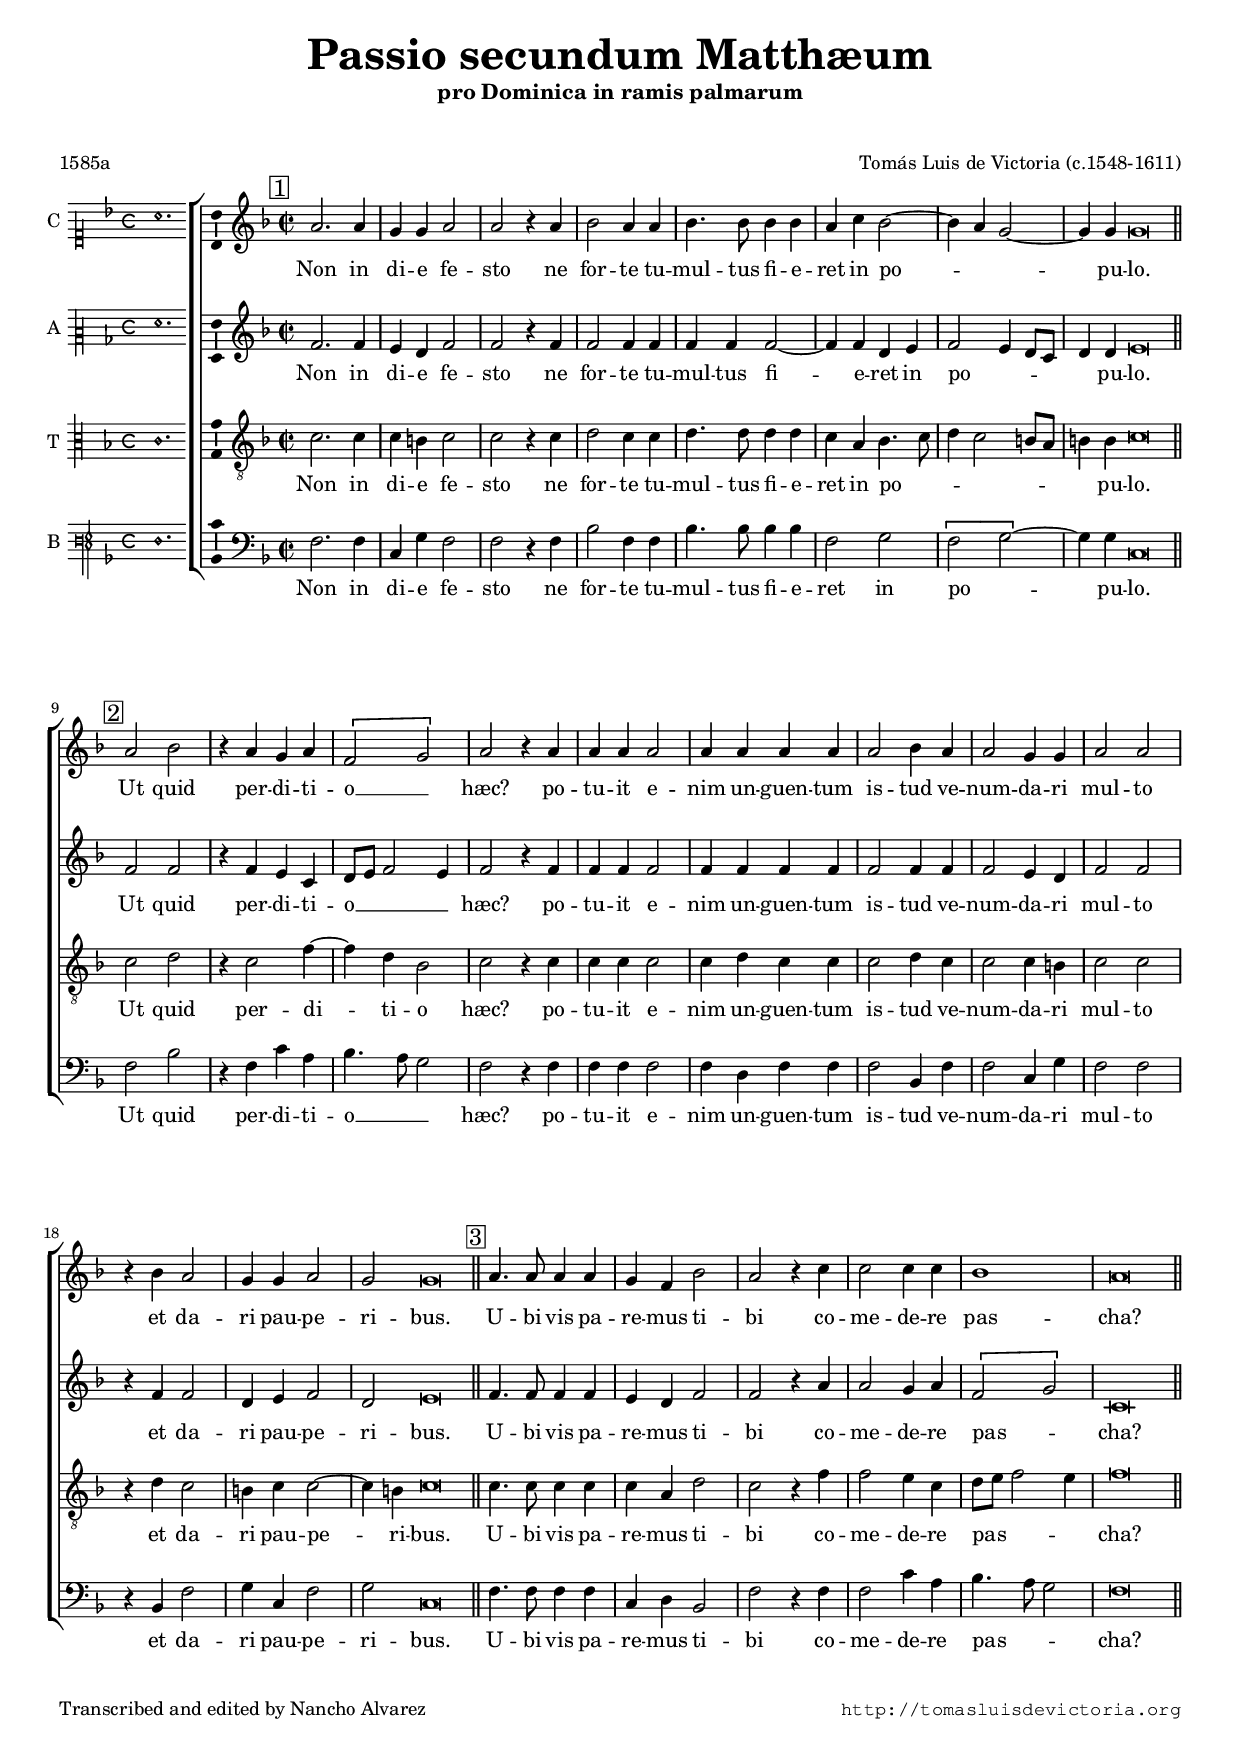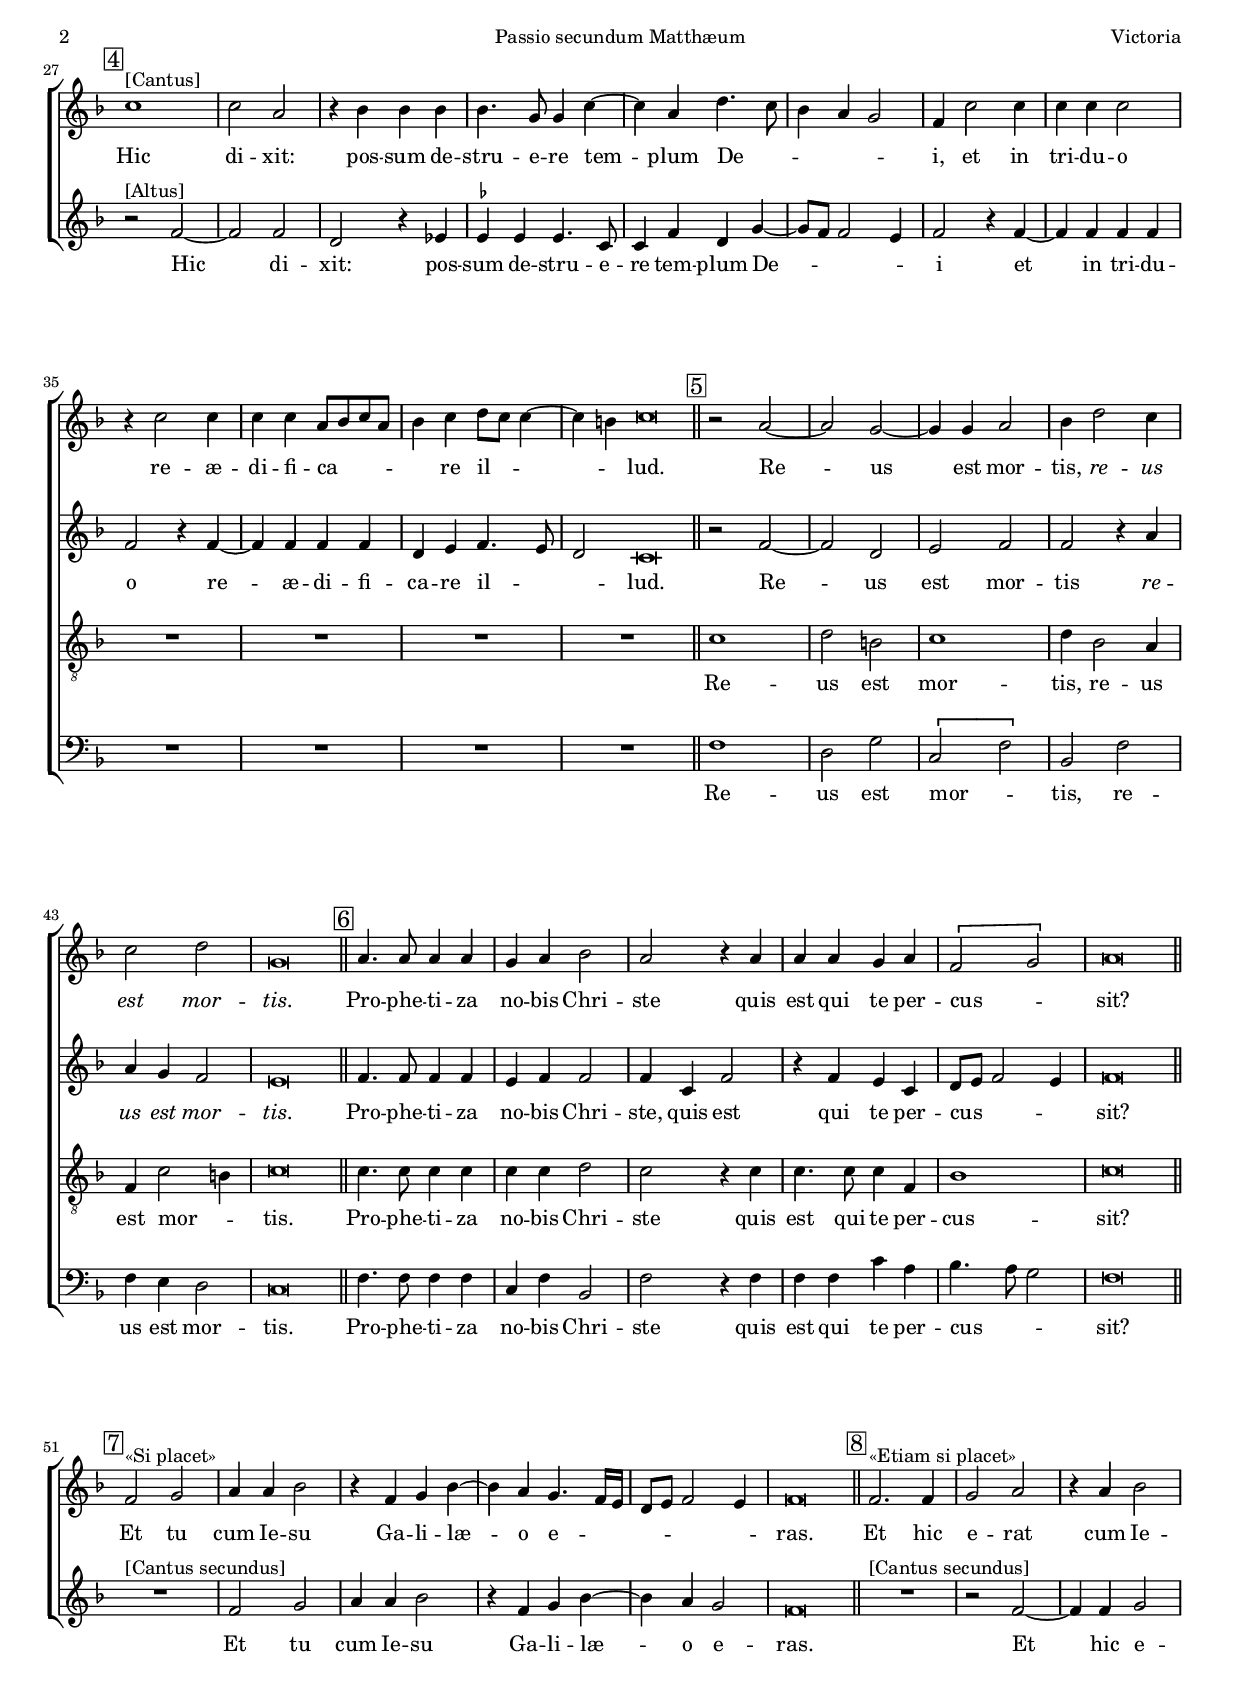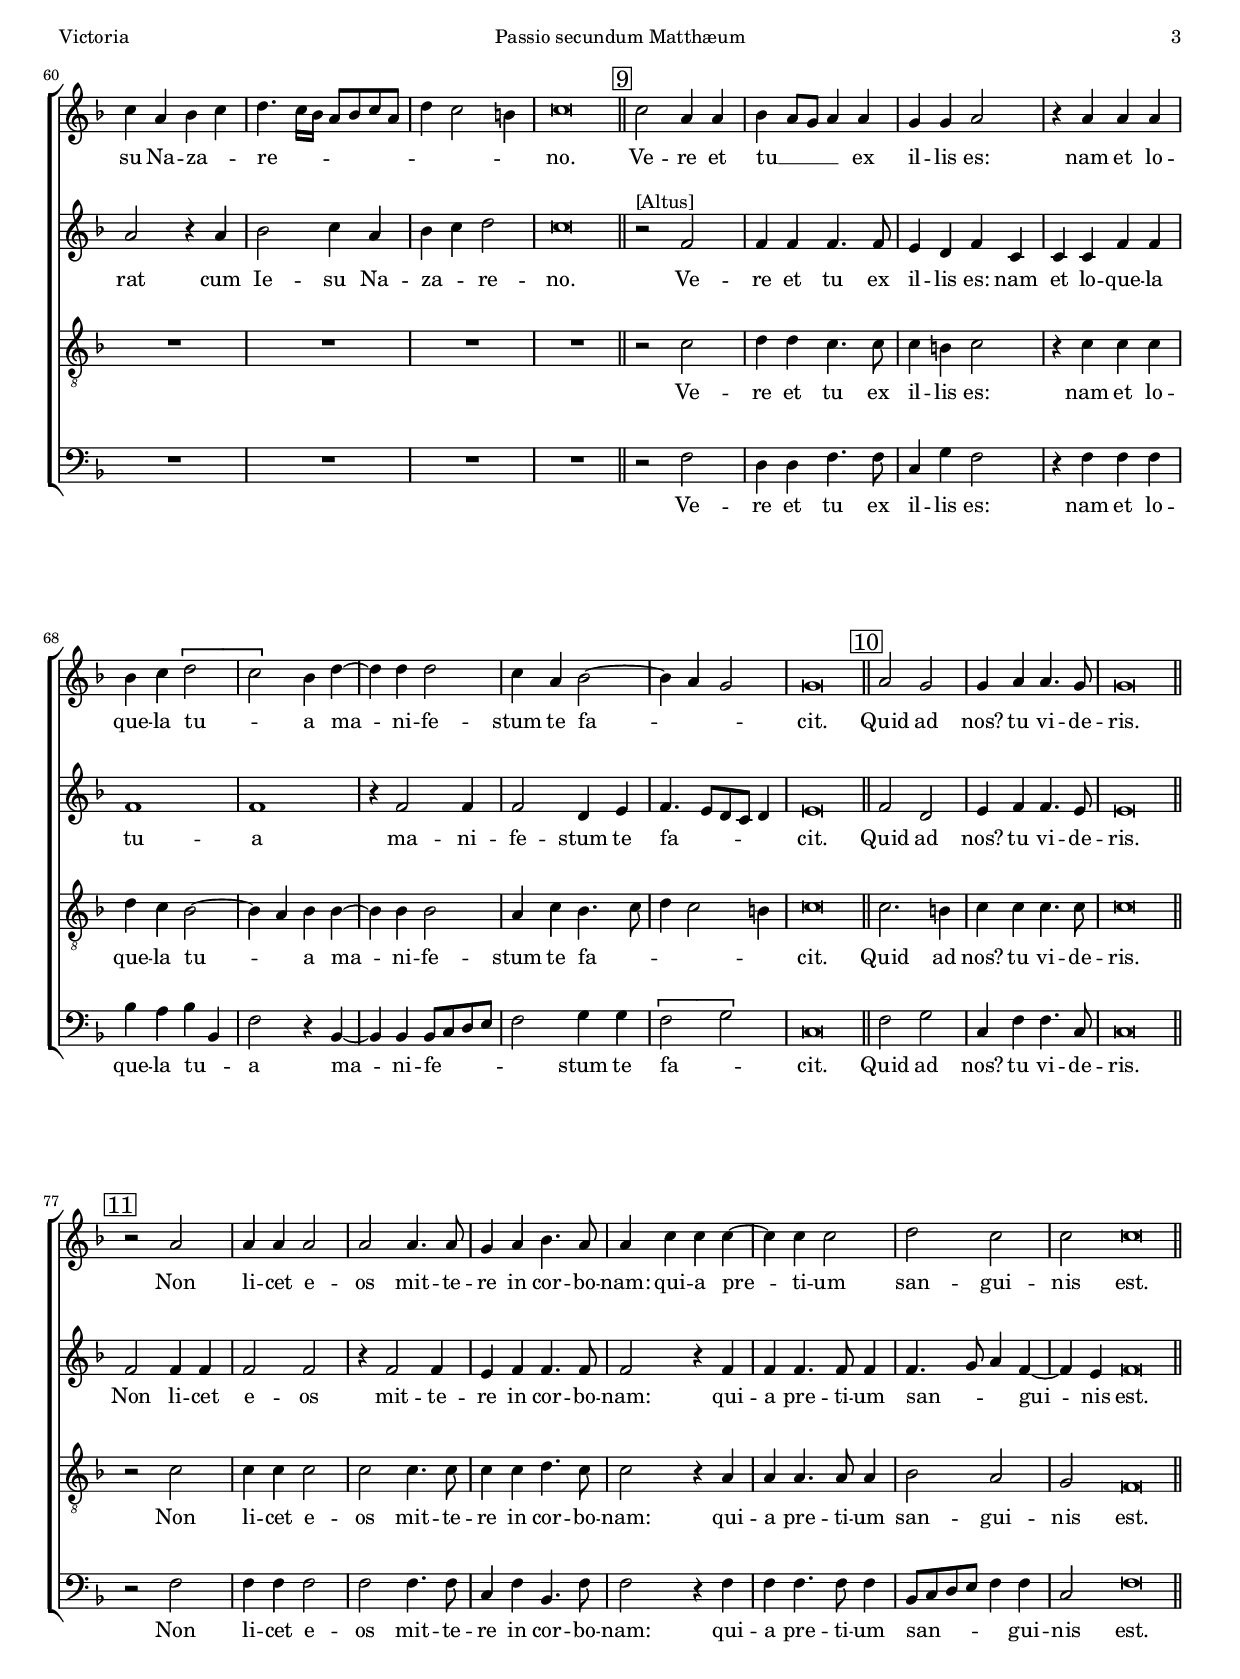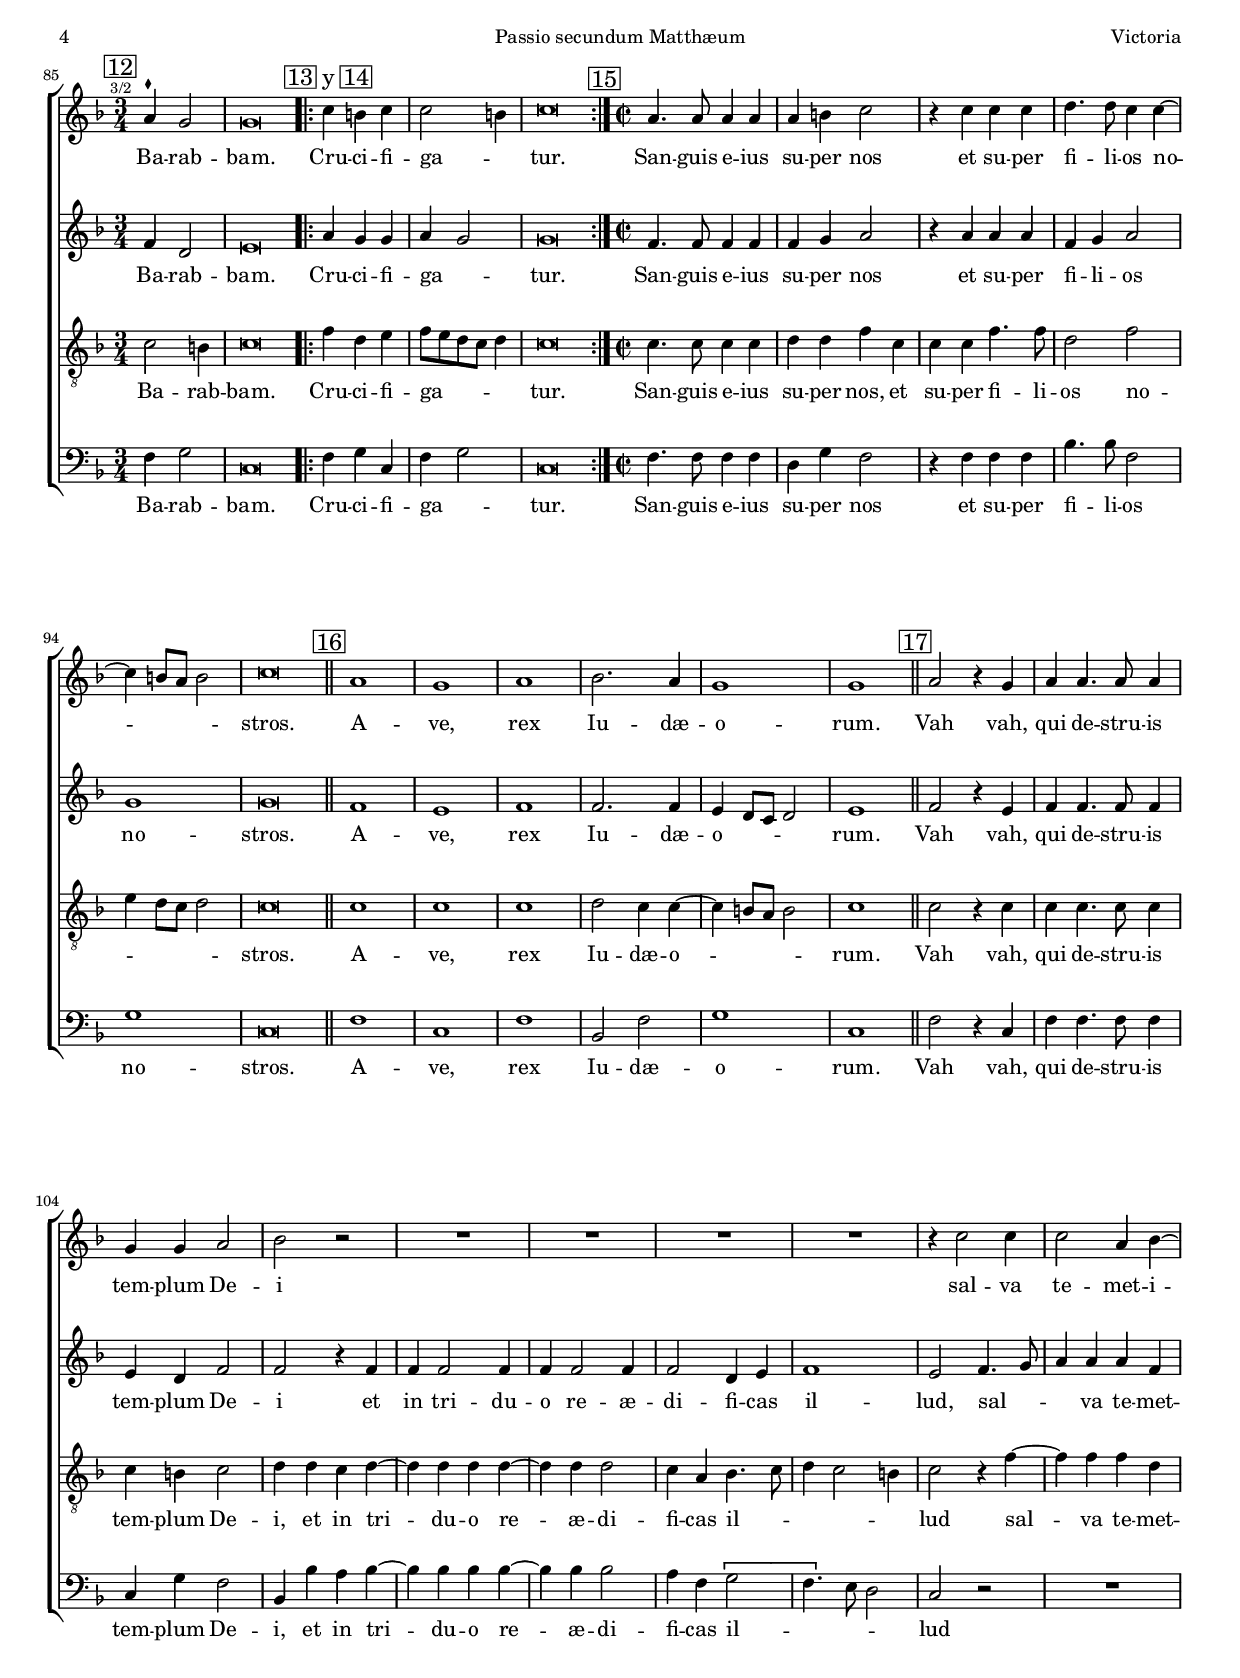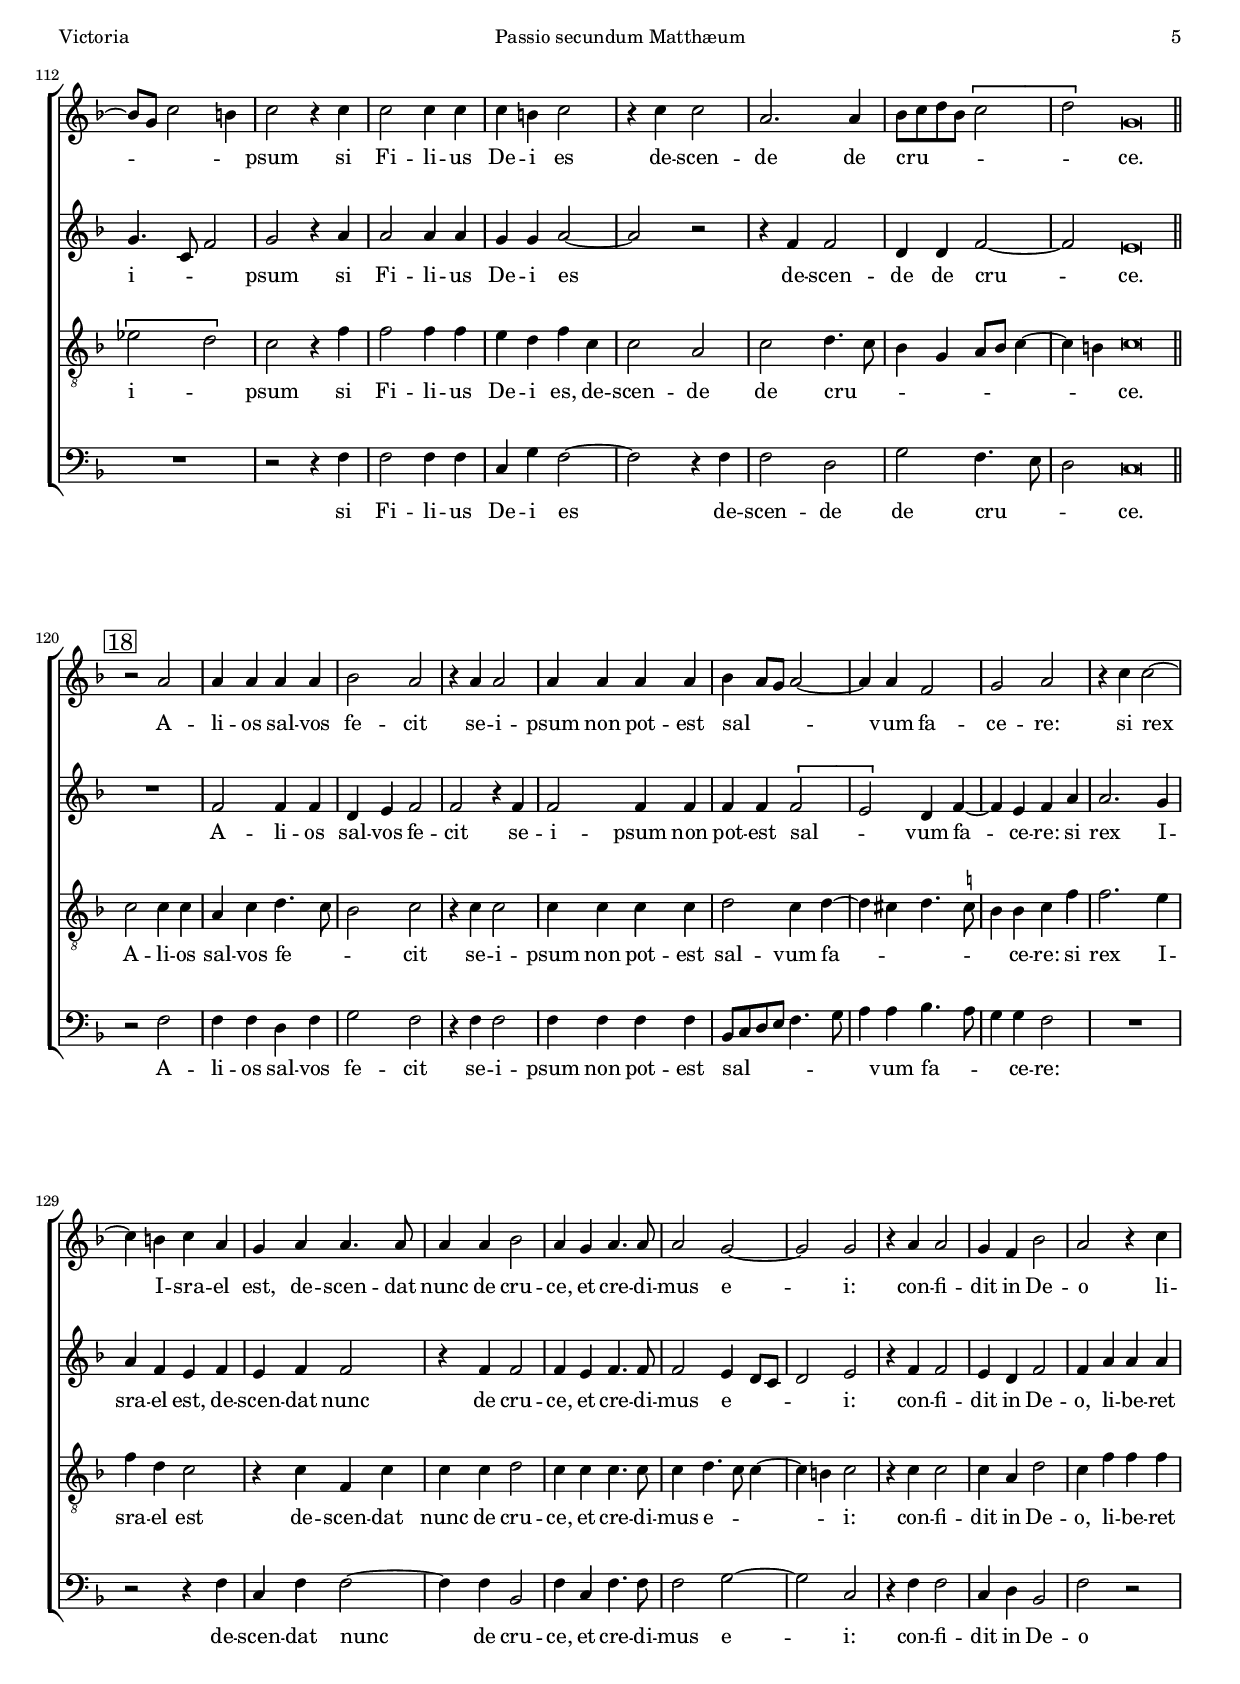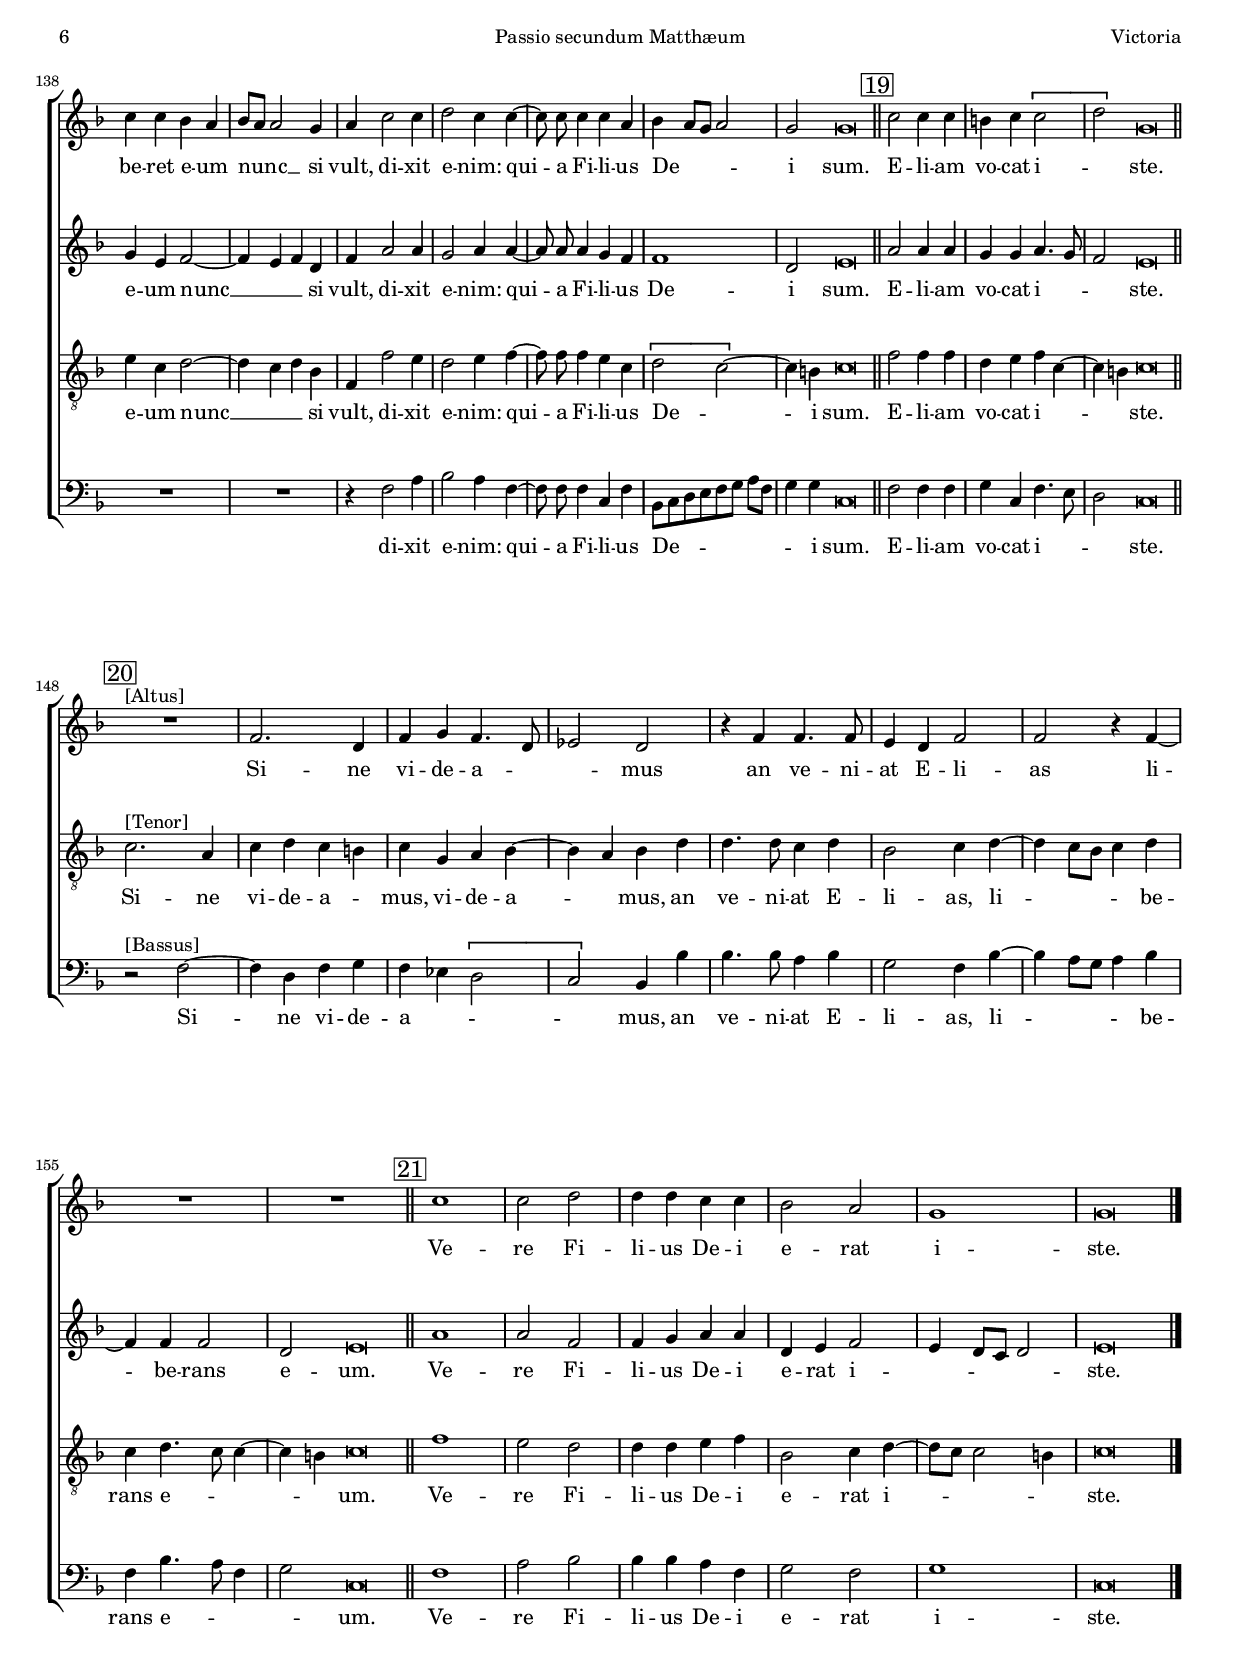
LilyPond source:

\version "2.18.0"

#(set-default-paper-size "a4")
#(set-global-staff-size 16.45)
#(ly:set-option 'point-and-click #f)
%mobile -s15.5 -i2.5 -ball

italicas=\override LyricText.font-shape = #'italic
rectas=\override LyricText.font-shape = #'upright
ss=\once \set suggestAccidentals = ##t
incipitwidth = 20
mtempo={\tempo 4 = 100}
mtempob={\tempo 4 = 50}
mtempoc={\tempo 4 = 150}

htitle="Passio secundum Matthæum"
hcomposer="Victoria"

\header {
	title=\markup{\fontsize #3 "Passio secundum Matthæum"}
	subtitle="pro Dominica in ramis palmarum"
	subsubtitle=\markup{\column{" " " "}}
	composer="Tomás Luis de Victoria (c.1548-1611)"
        pdfauthor=\composer
	%opus="(-)"
	poet=\markup{"1585a"}
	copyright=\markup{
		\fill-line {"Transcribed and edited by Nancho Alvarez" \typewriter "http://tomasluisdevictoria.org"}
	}
%	tagline=""
}

global={\key f \major \time 2/2
\override Score.TimeSignature.break-visibility = #'#(#f #t #t)
\mark \markup{\box "1"} \skip 1*8 \bar "||" \break
\mark \markup{\box "2"} \skip 1*12 \bar "||"
\mark \markup{\box "3"} \skip 1*6 \bar "||" \break
\mark \markup{\box "4"} \skip 1*12 \bar "||"
\mark \markup{\box "5"} \skip 1*6 \bar "||"
\mark \markup{\box "6"} \skip 1*6 \bar "||" \break
\mark \markup{\box "7"} \skip 1*6 \bar "||"
\mark \markup{\box "8"} \skip 1*7 \bar "||"
\mark \markup{\box "9"} \skip 1*10 \bar "||"
\mark \markup{\box "10"}	\skip 1*3 \bar "||" \break
\mark \markup{\box "11"}	\skip 1*8 \bar "||" \time 3/4
\mark \markup{\box "12"}	\skip 4*3*2
\once \override Score.RehearsalMark.X-offset = #-1
\repeat volta 2 {
  \mark \markup{\box "13" y \box "14"} \skip 4*3*3 \time 2/2
}
\mark \markup{\box "15"}	\skip 1*6 \bar "||"
\mark \markup{\box "16"}	\skip 1*6 \bar "||"
\mark \markup{\box "17"}	\skip 1*18 \bar "||" \break
\mark \markup{\box "18"}	\skip 1*25 \bar "||" 
\mark \markup{\box "19"}	\skip 1*3 \bar "||" \break
\mark \markup{\box "20"}	\skip 1*9 \bar "||"
\mark \markup{\box "21"}	\skip 1*6 \bar "|."
}
	
cantus={
	a'2. a'4 |
	g' g' a'2 |
	a' r4 a' |
	bes'2 a'4 a' |
%5
	bes'4. bes'8 bes'4 bes' |
	a' c'' bes'2 ~ |
	bes'4 a' g'2 ~ |
	g'4 g' \mtempob g'\breve*1/4
	\mtempo
%10
	a'2 bes' |
	r4 a' g' a' |
	\[f'2 g'\]
	a' r4 a' |
	a' a' a'2 |
%15
	a'4 a' a' a' |
	a'2 bes'4 a' |
	a'2 g'4 g' |
	a'2 a' |
	r4 bes' a'2 |
%20
	g'4 g' a'2 |
	g' \mtempob g'\breve*1/4
	\mtempo
	a'4. a'8 a'4 a' |
	g' f' bes'2 |
%25
	a' r4 c'' |
	c''2 c''4 c'' |
	bes'1 |
	a'\breve*1/2
	c''1^\markup{"[Cantus]" }
%30
	c''2 a' |
	r4 bes' bes' bes' |
	bes'4. g'8 g'4 c'' ~ |
	c'' a' d''4. c''8 |
	bes'4 a' g'2 |
%35
	f'4 c''2 c''4 |
	c'' c'' c''2 |
	r4 c''2 c''4 |
	c'' c'' a'8 bes' c'' a' |
	bes'4 c'' d''8 c'' c''4 ~ |
%40
	c'' b' \mtempob c''\breve*1/4
	\mtempo
	r2 a' ~ |
	a' g' ~ |
	g'4 g' a'2 |
%45
	bes'4 d''2 c''4 |
	c''2 d'' |
	g'\breve*1/2
	a'4. a'8 a'4 a' |
	g' a' bes'2 |
%50
	a' r4 a' |
	a' a' g' a' |
	\[f'2 g'\]
	a'\breve*1/2
	f'2^"«Si placet»" g' |
%55
	a'4 a' bes'2 |
	r4 f' g' bes' ~ |
	bes' a' g'4. f'16 e' |
	d'8 e' f'2 e'4 |
	f'\breve*1/2
%60
	f'2.^"«Etiam si placet»" f'4 |
	g'2 a' |
	r4 a' bes'2 |
	c''4 a' bes' c'' |
	d''4. c''16 bes' a'8 bes' c'' a' |
%65
	d''4 c''2 b'4 |
	c''\breve*1/2
	c''2 a'4 a' |
	bes' a'8 g' a'4 a' |
	g' g' a'2 |
%70
	r4 a' a' a' |
	bes' c'' \[d''2 |
	c''\] bes'4 d'' ~ |
	d'' d'' d''2 |
	c''4 a' bes'2 ~ |
%75
	bes'4 a' g'2 |
	g'\breve*1/2
	a'2 g' |
	g'4 a' a'4. g'8 |
	g'\breve*1/2
%80
	r2 a' |
	a'4 a' a'2 |
	a' a'4. a'8 |
	g'4 a' bes'4. a'8 |
	a'4 c'' c'' c'' ~ |
%85
	c'' c'' c''2 |
	d'' c'' |
	c'' \mtempob c''\breve*1/4
	\mtempoc 
        \once \override TextScript.X-offset = #-4
        s4*0^\markup{\raise #-1 \fontsize #-2 "3/2" \hspace #1 \fontsize #2 \musicglyph #"noteheads.s0blackmensural"}
        % el 3/2 es un signo que parece un silencio de negra
        % no hay otro signo de compas
        a'4 g'2 |
%90
	g'\breve*3/8
	c''4 b' c'' |
	c''2 b'4 |
	c''\breve*3/8
	% no hay señal de volver al 4/4
        \mtempo
        a'4. a'8 a'4 a' |
%95
	a' b' c''2 |
	r4 c'' c'' c'' |
	d''4. d''8 c''4 c'' ~ |
	c'' b'8 a' b'2 |
	c''\breve*1/2
%100
	a'1 |
	g' |
	a' |
	bes'2. a'4 |
	g'1 |
%105
	g' |
	a'2 r4 g' |
	a' a'4. a'8 a'4 |
	g' g' a'2 |
	bes' r |
%110
	R1*4/4 |
	R1*4/4 |
	R1*4/4 |
	R1*4/4 |
	r4 c''2 c''4 |
%115
	c''2 a'4 bes' ~ |
	bes'8 g' c''2 b'4 |
	c''2 r4 c'' |
	c''2 c''4 c'' |
	c'' b' c''2 |
%120
	r4 c'' c''2 |
	a'2. a'4 |
	bes'8 c'' d'' bes' \[c''2 |
	d''\] \mtempob g'\breve*1/4
	\mtempo
%125
	r2 a' |
	a'4 a' a' a' |
	bes'2 a' |
	r4 a' a'2 |
	a'4 a' a' a' |
%130
	bes' a'8 g' a'2 ~ |
	a'4 a' f'2 |
	g' a' |
	r4 c'' c''2 ~ |
	c''4 b' c'' a' |
%135
	g' a' a'4. a'8 |
	a'4 a' bes'2 |
	a'4 g' a'4. a'8 |
	a'2 g' ~ |
	g' g' |
%140
	r4 a' a'2 |
	g'4 f' bes'2 |
	a' r4 c'' |
	c'' c'' bes' a' |
	bes'8 a' a'2 g'4 |
%145
	a' c''2 c''4 |
	d''2 c''4 c'' ~ |
	\set Staff.autoBeaming = ##f
	c''8 c'' c''4 c'' a' |
	\set Staff.autoBeaming = ##t
	bes' a'8 g' a'2 |
	g' \mtempob g'\breve*1/4
%150
	\mtempo
	c''2 c''4 c'' |
	b' c'' \[c''2 |
	d''\] \mtempob g'\breve*1/4
	\mtempo
%155
	R1*4/4 |
	R1*4/4 |
	R1*4/4 |
	R1*4/4 |
	R1*4/4 |
%160
	R1*4/4 |
	R1*4/4 |
	R1*4/4 |
	R1*4/4 |
%165
	c''1 |
	c''2 d'' |
	d''4 d'' c'' c'' |
	bes'2 a' |
	g'1 |
%170
	g'\breve*1/2
}

altus={
	f'2. f'4 |
	e' d' f'2 |
	f' r4 f' |
	f'2 f'4 f' |
%5
	f' f' f'2 ~ |
	f'4 f' d' e' |
	f'2 e'4 d'8 c' |
	d'4 d' e'\breve*1/4
%10
	f'2 f' |
	r4 f' e' c' |
	d'8 e' f'2 e'4 |
	f'2 r4 f' |
	f' f' f'2 |
%15
	f'4 f' f' f' |
	f'2 f'4 f' |
	f'2 e'4 d' |
	f'2 f' |
	r4 f' f'2 |
%20
	d'4 e' f'2 |
	d' e'\breve*1/4
	f'4. f'8 f'4 f' |
	e' d' f'2 |
%25
	f' r4 a' |
	a'2 g'4 a' |
	\[f'2 g'\]
	c'\breve*1/2
	r2^\markup{"[Altus]"} f' ~ |
%30
	f' f' |
	d' r4 ees' |
	\ss ees' ees' ees'4. c'8 |
	c'4 f' d' g' ~ |
	g'8 f' f'2 e'4 |
%35
	f'2 r4 f' ~ |
	f' f' f' f' |
	f'2 r4 f' ~ |
	f' f' f' f' |
	d' e' f'4. e'8 |
%40
	d'2 c'\breve*1/4
	r2 f' ~ |
	f' d' |
	e' f' |
%45
	f' r4 a' |
	a' g' f'2 |
	e'\breve*1/2
	f'4. f'8 f'4 f' |
	e' f' f'2 |
%50
	f'4 c' f'2 |
	r4 f' e' c' |
	d'8 e' f'2 e'4 |
	f'\breve*1/2
	s4*0^\markup{"[Cantus secundus]"}
        R1*4/4 |
%55
	f'2 g' |
	a'4 a' bes'2 |
	r4 f' g' bes' ~ |
	bes' a' g'2 |
	f'\breve*1/2
%60
	s4*0^\markup{"[Cantus secundus]"}
        R1*4/4 |
	r2 f' ~ |
	f'4 f' g'2 |
	a' r4 a' |
	bes'2 c''4 a' |
%65
	bes' c'' d''2 |
	c''\breve*1/2
	s4*0^\markup{"[Altus]"}        
        r2 f' |
	f'4 f' f'4. f'8 |
	e'4 d' f' c' |
%70
	c' c' f' f' |
	f'1 |
	f' |
	r4 f'2 f'4 |
	f'2 d'4 e' |
%75
	f'4.  e'8[ d' c'] d'4 |
	e'\breve*1/2
	f'2 d' |
	e'4 f' f'4. e'8 |
	e'\breve*1/2
%80
	f'2 f'4 f' |
	f'2 f' |
	r4 f'2 f'4 |
	e' f' f'4. f'8 |
	f'2 r4 f' |
%85
	f' f'4. f'8 f'4 |
	f'4. g'8 a'4 f' ~ |
	f' e' f'\breve*1/4
	f'4 d'2 |
%90
	e'\breve*3/8
	a'4 g' g' |
	a' g'2 |
	g'\breve*3/8
	f'4. f'8 f'4 f' |
%95
	f' g' a'2 |
	r4 a' a' a' |
	f' g' a'2 |
	g'1 |
	g'\breve*1/2
%100
	f'1 |
	e' |
	f' |
	f'2. f'4 |
	e' d'8 c' d'2 |
%105
	e'1 |
	f'2 r4 e' |
	f' f'4. f'8 f'4 |
	e' d' f'2 |
	f' r4 f' |
%110
	f' f'2 f'4 |
	f' f'2 f'4 |
	f'2 d'4 e' |
	f'1 |
	e'2 f'4. g'8 |
%115
	a'4 a' a' f' |
	g'4. c'8 f'2 |
	g' r4 a' |
	a'2 a'4 a' |
	g' g' a'2 ~ |
%120
	a' r |
	r4 f' f'2 |
	d'4 d' f'2 ~ |
	f' e'\breve*1/4
%125
	R1*4/4 |
	f'2 f'4 f' |
	d' e' f'2 |
	f' r4 f' |
	f'2 f'4 f' |
%130
	f' f' \[f'2 |
	e'\] d'4 f' ~ |
	f' e' f' a' |
	a'2. g'4 |
	a' f' e' f' |
%135
	e' f' f'2 |
	r4 f' f'2 |
	f'4 e' f'4. f'8 |
	f'2 e'4 d'8 c' |
	d'2 e' |
%140
	r4 f' f'2 |
	e'4 d' f'2 |
	f'4 a' a' a' |
	g' e' f'2 ~ |
	f'4 e' f' d' |
%145
	f' a'2 a'4 |
	g'2 a'4 a' ~ |
	\set Staff.autoBeaming = ##f
	a'8 a' a'4 g' f' |
	\set Staff.autoBeaming = ##t
	f'1 |
	d'2 e'\breve*1/4
%150
	a'2 a'4 a' |
	g' g' a'4. g'8 |
	f'2 e'\breve*1/4
%155
	s4*0^\markup{"[Altus]"}
        R1
	f'2. d'4 |
	f' g' f'4. d'8 |
	ees'2 d' |
	r4 f' f'4. f'8 |
%160
	e'4 d' f'2 |
	f' r4 f' ~ |
	f' f' f'2 |
	d' \mtempob e'\breve*1/4
	\mtempo
%165
	a'1 |
	a'2 f' |
	f'4 g' a' a' |
	d' e' f'2 |
	e'4 d'8 c' d'2 |
%170
	e'\breve*1/2
}

tenor={
	c'2. c'4 |
	c' b c'2 |
	c' r4 c' |
	d'2 c'4 c' |
%5
	d'4. d'8 d'4 d' |
	c' a bes4. c'8 |
	d'4 c'2 b8 a |
	b4 b c'\breve*1/4
%10
	c'2 d' |
	r4 c'2 f'4 ~ |
	f' d' bes2 |
	c' r4 c' |
	c' c' c'2 |
%15
	c'4 d' c' c' |
	c'2 d'4 c' |
	c'2 c'4 b |
	c'2 c' |
	r4 d' c'2 |
%20
	b4 c' c'2 ~ |
	c'4 b c'\breve*1/4
	c'4. c'8 c'4 c' |
	c' a d'2 |
%25
	c' r4 f' |
	f'2 e'4 c' |
	d'8 e' f'2 e'4 |
	f'\breve*1/2
	R1*4/4 |
%30
	R1*4/4 |
	R1*4/4 |
	R1*4/4 |
	R1*4/4 |
	R1*4/4 |
%35
	R1*4/4 |
	R1*4/4 |
	R1*4/4 |
	R1*4/4 |
	R1*4/4 |
%40
	R1*4/4 |
	c'1 |
	d'2 b |
	c'1 |
%45
	d'4 bes2 a4 |
	f c'2 b4 |
	c'\breve*1/2
	c'4. c'8 c'4 c' |
	c' c' d'2 |
%50
	c' r4 c' |
	c'4. c'8 c'4 f |
	bes1 |
	c'\breve*1/2
	R1*4/4 |
%55
	R1*4/4 |
	R1*4/4 |
	R1*4/4 |
	R1*4/4 |
	R1*4/4 |
%60
	R1*4/4 |
	R1*4/4 |
	R1*4/4 |
	R1*4/4 |
	R1*4/4 |
%65
	R1*4/4 |
	R1*4/4 |
	r2 c' |
	d'4 d' c'4. c'8 |
	c'4 b c'2 |
%70
	r4 c' c' c' |
	d' c' bes2 ~ |
	bes4 a bes bes ~ |
	bes bes bes2 |
	a4 c' bes4. c'8 |
%75
	d'4 c'2 b4 |
	c'\breve*1/2
	c'2. b4 |
	c' c' c'4. c'8 |
	c'\breve*1/2
%80
	r2 c' |
	c'4 c' c'2 |
	c' c'4. c'8 |
	c'4 c' d'4. c'8 |
	c'2 r4 a |
%85
	a a4. a8 a4 |
	bes2 a |
	g f\breve*1/4
	c'2 b4 |
%90
	c'\breve*3/8
	f'4 d' e' |
	f'8 e' d' c' d'4 |
	c'\breve*3/8
	c'4. c'8 c'4 c' |
%95
	d' d' f' c' |
	c' c' f'4. f'8 |
	d'2 f' |
	e'4 d'8 c' d'2 |
	c'\breve*1/2
%100
	c'1
	c' |
	c' |
	d'2 c'4 c' ~ |
	c' b8 a b2 |
%105
	c'1 |
	c'2 r4 c' |
	c' c'4. c'8 c'4 |
	c' b c'2 |
	d'4 d' c' d' ~ |
%110
	d' d' d' d' ~ |
	d' d' d'2 |
	c'4 a bes4. c'8 |
	d'4 c'2 b4 |
	c'2 r4 f' ~ |
%115
	f' f' f' d' |
	\[ees'2 d'\]
	c' r4 f' |
	f'2 f'4 f' |
	e' d' f' c' |
%120
	c'2 a |
	c' d'4. c'8 |
	bes4 g a8 bes c'4 ~ |
	c' b c'\breve*1/4
%125
	c'2 c'4 c' |
	a c' d'4. c'8 |
	bes2 c' |
	r4 c' c'2 |
	c'4 c' c' c' |
%130
	d'2 c'4 d' ~ |
	d' cis' d'4. \ss c'8 |
	bes4 bes c' f' |
	f'2. e'4 |
	f' d' c'2 |
%135
	r4 c' f c' |
	c' c' d'2 |
	c'4 c' c'4. c'8 |
	c'4 d'4. c'8 c'4 ~ |
	c' b c'2 |
%140
	r4 c' c'2 |
	c'4 a d'2 |
	c'4 f' f' f' |
	e' c' d'2 ~ |
	d'4 c' d' bes |
%145
	f f'2 e'4 |
	d'2 e'4 f' ~ |
	\set Staff.autoBeaming = ##f
	f'8 f' f'4 e' c' |
	\set Staff.autoBeaming = ##t
	\[d'2 c' ~ \]
	c'4 b c'\breve*1/4
%150
	f'2 f'4 f' |
	d' e' f' c' ~ |
	c' b c'\breve*1/4
%155
	s4*0^\markup{"[Tenor]"}
        c'2. a4 |
	c' d' c' b |
	c' g a bes ~ |
	bes a bes d' |
	d'4. d'8 c'4 d' |
%160
	bes2 c'4 d' ~ |
	d' c'8 bes c'4 d' |
	c' d'4. c'8 c'4 ~ |
	c' b c'\breve*1/4
%165
	f'1 |
	e'2 d' |
	d'4 d' e' f' |
	bes2 c'4 d' ~ |
	d'8 c' c'2 b4 |
%170
	c'\breve*1/2
}

bassus={
	f2. f4 |
	c g f2 |
	f r4 f |
	bes2 f4 f |
%5
	bes4. bes8 bes4 bes |
	f2 g |
	\[f g ~ \]
	g4 g c\breve*1/4
%10
	f2 bes |
	r4 f c' a |
	bes4. a8 g2 |
	f r4 f |
	f f f2 |
%15
	f4 d f f |
	f2 bes,4 f |
	f2 c4 g |
	f2 f |
	r4 bes, f2 |
%20
	g4 c f2 |
	g c\breve*1/4
	f4. f8 f4 f |
	c d bes,2 |
%25
	f r4 f |
	f2 c'4 a |
	bes4. a8 g2 |
	f\breve*1/2
	R1*4/4 |
%30
	R1*4/4 |
	R1*4/4 |
	R1*4/4 |
	R1*4/4 |
	R1*4/4 |
%35
	R1*4/4 |
	R1*4/4 |
	R1*4/4 |
	R1*4/4 |
	R1*4/4 |
%40
	R1*4/4 |
	f1 |
	d2 g |
	\[c f\]
%45
	bes, f |
	f4 e d2 |
	c\breve*1/2
	f4. f8 f4 f |
	c f bes,2 |
%50
	f r4 f |
	f f c' a |
	bes4. a8 g2 |
	f\breve*1/2
	R1*4/4 |
%55
	R1*4/4 |
	R1*4/4 |
	R1*4/4 |
	R1*4/4 |
	R1*4/4 |
%60
	R1*4/4 |
	R1*4/4 |
	R1*4/4 |
	R1*4/4 |
	R1*4/4 |
%65
	R1*4/4 |
	R1*4/4 |
	r2 f |
	d4 d f4. f8 |
	c4 g f2 |
%70
	r4 f f f |
	bes a bes bes, |
	f2 r4 bes, ~ |
	bes, bes, bes,8 c d e |
	f2 g4 g |
%75
	\[f2 g\]
	c\breve*1/2
	f2 g |
	c4 f f4. c8 |
	c\breve*1/2
%80
	r2 f |
	f4 f f2 |
	f f4. f8 |
	c4 f bes,4. f8 |
	f2 r4 f |
%85
	f f4. f8 f4 |
	bes,8 c d e f4 f |
	c2 f\breve*1/4
	f4 g2 |
%90
	c\breve*3/8
	f4 g c |
	f g2 |
	c\breve*3/8
	f4. f8 f4 f |
%95
	d g f2 |
	r4 f f f |
	bes4. bes8 f2 |
	g1 |
	c\breve*1/2
%100
	f1
	c |
	f |
	bes,2 f |
	g1 |
%105
	c |
	f2 r4 c |
	f f4. f8 f4 |
	c g f2 |
	bes,4 bes a bes ~ |
%110
	bes bes bes bes ~ |
	bes bes bes2 |
	a4 f \[g2 |
	f4.\] e8 d2 |
	c r |
%115
	R1*4/4 |
	R1*4/4 |
	r2 r4 f |
	f2 f4 f |
	c g f2 ~ |
%120
	f r4 f |
	f2 d |
	g f4. e8 |
	d2 c\breve*1/4
%125
	r2 f | % el original pone "tenor"
	f4 f d f |
	g2 f |
	r4 f f2 |
	f4 f f f |
%130
	bes,8 c d e f4. g8 |
	a4 a bes4. a8 |
	g4 g f2 |
	R1*4/4 |
	r2 r4 f |
%135
	c f f2 ~ |
	f4 f bes,2 |
	f4 c f4. f8 |
	f2 g ~ |
	g c |
%140
	r4 f f2 |
	c4 d bes,2 |
	f r |
	R1*4/4 |
	R1*4/4 |
%145
	r4 f2 a4 |
	bes2 a4 f ~ |
	\set Staff.autoBeaming = ##f
	f8 f f4 c f |
	\set Staff.autoBeaming = ##t
	bes,8[ c d e f g] a[ f] |
	g4 g c\breve*1/4
%150
	f2 f4 f |
	g c f4. e8 |
	d2 c\breve*1/4
%155
	s4*0^\markup{"[Bassus]"}
        r2 f ~ |
	f4 d f g |
	f ees \[d2 |
	c\] bes,4 bes |
	bes4. bes8 a4 bes |
%160
	g2 f4 bes ~ |
	bes a8 g a4 bes |
	f bes4. a8 f4 |
	g2 c\breve*1/4
%165
	f1 |
	a2 bes |
	bes4 bes a f |
	g2 f |
	g1 |
%170
	c\breve*1/2
}

textocantus=\lyricmode{
Non in di -- e fe -- sto
ne for -- te tu -- mul -- tus fi -- e -- ret in po -- _ _ _ _ pu -- lo.
Ut quid per -- di -- ti -- o __ _ hæc? po -- tu -- it % perdictio
e -- nim un -- guen -- tum is -- tud ve -- num -- da -- ri mul -- to
et da -- ri pau -- pe -- ri -- bus.
U -- bi vis pa -- re -- mus ti -- bi co -- me -- de -- re pas -- cha?
Hic di -- xit:
pos -- sum de -- stru -- e -- re tem -- _ plum De -- _ _ _ _ i,
et in tri -- du -- o re -- æ -- di -- fi -- ca -- _ _ _ _ re il -- _ _ _ _ lud.
Re -- _ us _ est mor -- tis,
\italicas
re -- us est mor -- tis.
\rectas
Pro -- phe -- ti -- za no -- bis
Chri -- ste
quis est qui te per -- cus -- _ sit?
Et tu cum Ie -- su Ga -- li -- læ -- _ o e -- _ _ _ _ _ _ ras. % galileo
Et hic e -- rat cum Ie -- su Na -- za -- _ re -- _ _ _ _ _ _ _ _ _ no. % nazareno
Ve -- re et tu __ _ _ _ ex  il -- lis es:
nam et lo -- que -- la tu -- _ a ma -- _ ni -- fe -- stum te fa -- _ _ _ cit.
Quid ad nos?
tu vi -- de -- ris.
Non li -- cet e -- os mit -- te -- re in cor -- bo -- nam:
qui -- a pre -- _ ti -- um san -- gui -- nis est.
Ba -- rab -- bam. % Barabam
Cru -- ci -- fi -- ga -- _ tur.
San -- guis e -- ius su -- per nos
et su -- per fi -- li -- os no -- _ _ _ _ stros.
A -- ve,
rex Iu -- dæ -- o -- rum.
Vah vah, qui de -- stru -- is tem -- plum De -- i
sal -- va te -- met -- i -- _ _ _ _ psum
si Fi -- li -- us De -- i es
de -- scen -- de de cru -- _ _ _ _ _ ce.
A -- li -- os sal -- vos fe -- cit
se -- i -- psum non pot -- est sal -- _ _ _ _ vum fa -- ce -- re:
si rex _ I -- sra -- el est, % Rex
de -- scen -- dat nunc de cru -- ce,
et cre -- di -- mus e -- _ i:
con -- fi -- dit in De -- o
li -- be -- ret e -- um nunc __ _ _ si vult,
di -- xit e -- nim:
qui -- _ a Fi -- li -- us De -- _ _ _ i sum.
E -- li -- am vo -- cat i -- _ ste.
Ve -- re Fi -- li -- us De -- i e -- rat i -- ste.
}

textoaltus=\lyricmode{
Non in di -- e fe -- sto
ne for -- te tu -- mul -- tus fi -- _ e -- ret in po -- _ _ _ _ pu -- lo.
Ut quid per -- di -- ti -- o __ _ _ _ hæc? po -- tu -- it 
e -- nim un -- guen -- tum is -- tud ve -- num -- da -- ri mul -- to
et da -- ri pau -- pe -- ri -- bus.
U -- bi vis pa -- re -- mus ti -- bi co -- me -- de -- re pas -- _ cha?
Hic _ di -- xit:
pos -- sum de -- stru -- e -- re tem -- plum De -- _ _ _ _ i
et _ in tri -- du -- o re -- _ æ -- di -- fi -- ca -- re il -- _ _ lud.
Re -- _ us est mor -- tis
\italicas
re -- us est mor -- tis.
\rectas
Pro -- phe -- ti -- za no -- bis
Chri -- ste,
quis est qui te per -- cus -- _ _ _ sit?
Et tu cum Ie -- su Ga -- li -- læ -- _ o e -- ras.
Et _ hic e -- rat cum Ie -- su Na -- za -- _ re -- no.
Ve -- re et tu ex  il -- lis es:
nam et lo -- que -- la tu -- a ma -- ni -- fe -- stum te fa -- _ _ _ _ cit.
Quid ad nos?
tu vi -- de -- ris.
Non li -- cet e -- os mit -- te -- re in cor -- bo -- nam:
qui -- a pre -- ti -- um san -- _ _ gui -- _ nis est.
Ba -- rab -- bam.
Cru -- ci -- fi -- ga -- _ tur.
San -- guis e -- ius su -- per nos
et su -- per fi -- li -- os no -- stros.
A -- ve,
rex Iu -- dæ -- o -- _ _ _ rum.
Vah vah, qui de -- stru -- is tem -- plum De -- i
et in tri -- du -- o re -- æ -- di -- fi -- cas il -- lud,
sal -- _ _ va te -- met -- i -- _ _ psum
si Fi -- li -- us De -- i es _
de -- scen -- de de cru -- _ ce.
A -- li -- os sal -- vos fe -- cit
se -- i -- psum non pot -- est sal -- _ vum fa -- _ ce -- re:
si rex I -- sra -- el est,
de -- scen -- dat nunc de cru -- ce,
et cre -- di -- mus e -- _ _ _ i:
con -- fi -- dit in De -- o,
li -- be -- ret e -- um nunc __ _ _ _ si vult,
di -- xit e -- nim:
qui -- _ a Fi -- li -- us De -- i sum.
E -- li -- am vo -- cat i -- _ _ ste.
Si -- ne
vi -- de -- a -- _ _ mus 
an ve -- ni -- at E -- li -- as li -- _ be -- rans e -- um.
Ve -- re Fi -- li -- us De -- i e -- rat i -- _ _ _ _ ste.

}

textotenor=\lyricmode{
Non in di -- e fe -- sto
ne for -- te tu -- mul -- tus fi -- e -- ret in po -- _ _ _ _ _ _ pu -- lo.
Ut quid per -- di -- _ ti -- o  hæc? po -- tu -- it 
e -- nim un -- guen -- tum is -- tud ve -- num -- da -- ri mul -- to
et da -- ri pau -- pe -- _ ri -- bus.
U -- bi vis pa -- re -- mus ti -- bi co -- me -- de -- re pas -- _ _ _ cha?
Re -- us est mor -- tis,
re -- us est mor -- _ tis.
Pro -- phe -- ti -- za no -- bis
Chri -- ste
quis est qui te per -- cus -- sit?
Ve -- re et tu ex  il -- lis es:
nam et lo -- que -- la tu -- _ _ a ma -- _ ni -- fe -- stum te fa -- _ _ _ _ cit.
Quid ad nos?
tu vi -- de -- ris.
Non li -- cet e -- os mit -- te -- re in cor -- bo -- nam:
qui -- a pre -- ti -- um san -- gui -- nis est.
Ba -- rab -- bam.
Cru -- ci -- fi -- ga -- _ _ _ _ tur.
San -- guis e -- ius su -- per nos,
et su -- per fi -- li -- os no -- _ _ _ _ stros.
A -- ve,
rex Iu -- dæ -- o -- _ _ _ _ rum.
Vah vah, qui de -- stru -- is tem -- plum De -- i,
et in tri -- _ du -- o re -- _ æ -- di -- fi -- cas il -- _ _ _ _ lud
sal -- _ va te -- met -- i -- _ psum
si Fi -- li -- us De -- i es, 
de -- scen -- de de cru -- _ _ _ _ _ _ _ _ ce.
A -- li -- os sal -- vos fe -- _ _ cit
se -- i -- psum non pot -- est sal -- vum fa -- _ _ _ _ _ ce -- re:
si rex I -- sra -- el est
de -- scen -- dat nunc de cru -- ce,
et cre -- di -- mus e -- _ _ _ _ i:
con -- fi -- dit in De -- o,
li -- be -- ret e -- um nunc __ _ _ _ si vult,
di -- xit e -- nim:
qui -- _ a Fi -- li -- us De -- _ _ i sum.
E -- li -- am vo -- cat i -- _ _ _ ste.
Si -- ne
vi -- de -- a -- _ mus, vi -- de -- a -- _ _ mus, 
an ve -- ni -- at E -- li -- as, li -- _ _ _ _ be -- rans e -- _ _ _ _ um.
Ve -- re Fi -- li -- us De -- i e -- rat i -- _ _ _ _ ste.

}

textobassus=\lyricmode{
Non in di -- e fe -- sto
ne for -- te tu -- mul -- tus fi -- e -- ret in po -- _ _ pu -- lo.
Ut quid per -- di -- ti -- o __ _ _ hæc? po -- tu -- it 
e -- nim un -- guen -- tum is -- tud ve -- num -- da -- ri mul -- to
et da -- ri pau -- pe -- ri -- bus.
U -- bi vis pa -- re -- mus ti -- bi co -- me -- de -- re pas -- _ _ cha?
Re -- us est mor -- _ tis,
re -- us est mor -- tis.
Pro -- phe -- ti -- za no -- bis
Chri -- ste
quis est qui te per -- cus -- _ _ sit? % sit _
Ve -- re et tu ex  il -- lis es:
nam et lo -- que -- la tu -- _ a ma -- _ ni -- fe -- _ _ _ _ stum te fa -- _ cit.
Quid ad nos?
tu vi -- de -- ris.
Non li -- cet e -- os mit -- te -- re in cor -- bo -- nam:
qui -- a pre -- ti -- um san -- _ _ _ _ gui -- nis est.
Ba -- rab -- bam.
Cru -- ci -- fi -- ga -- _ tur.
San -- guis e -- ius su -- per nos
et su -- per fi -- li -- os no -- stros.
A -- ve,
rex Iu -- dæ -- o -- rum.
Vah vah, qui de -- stru -- is tem -- plum De -- i,
et in tri -- _ du -- o re -- _ æ -- di -- fi -- cas il -- _ _ _ lud
si Fi -- li -- us De -- i es _ 
de -- scen -- de de cru -- _ _ ce.
A -- li -- os sal -- vos fe -- cit
se -- i -- psum non pot -- est sal -- _ _ _ _ _ _ vum fa -- _ _ ce -- re:
de -- scen -- dat nunc _ de cru -- ce,
et cre -- di -- mus e -- _ i:
con -- fi -- dit in De -- o
di -- xit e -- nim:
qui -- _ a Fi -- li -- us De -- _ _ _ _ _ _ _ _ i sum.
E -- li -- am vo -- cat i -- _ _ ste.
Si -- _ ne
vi -- de -- a -- _ _ _ mus, 
an ve -- ni -- at E -- li -- as, li -- _ _ _ _ be -- rans e -- _ _ _ um.
Ve -- re Fi -- li -- us De -- i e -- rat i -- ste.

}



incipitcantus=\markup{
	\score{
		{ 
		\set Staff.instrumentName="C "
		\override NoteHead.style = #'neomensural
		\override Staff.TimeSignature.style = #'neomensural
		\cadenzaOn 
		\clef "petrucci-c1"
		\key f \major
		\time 4/4
                a'1.
		} 

	\layout { line-width=\incipitwidth indent = 0 }
	}
}

incipitaltus=\markup{
	\score{
		{ 
		\set Staff.instrumentName="A "
		\override NoteHead.style = #'neomensural 
		\override Staff.TimeSignature.style = #'neomensural
		\cadenzaOn 
		\clef "petrucci-c2"
		\key f \major
		\time 4/4
                f'1.
		} 
	\layout { line-width=\incipitwidth indent = 0 }
	}
}


incipittenor=\markup{
	\score{
		{ 
		\set Staff.instrumentName="T "
		\override NoteHead.style = #'neomensural 
		\override Staff.TimeSignature.style = #'neomensural
		\cadenzaOn 
		\clef "petrucci-c3"
		\key f \major
		\time 4/4
                c'1.
		} 
	\layout { line-width=\incipitwidth indent=0 }
	}
}

incipitbassus=\markup{
	\score{
		{ 
		\set Staff.instrumentName="B "
		\override NoteHead.style = #'neomensural
		\override Staff.TimeSignature.style = #'neomensural
		\cadenzaOn 
		\clef "petrucci-f3"
		\key f \major
		\time 4/4
                f1.
		} 
	\layout { line-width=\incipitwidth indent = 0 }
	}
}

%\layout {
%       \context {\Voice
%               \remove Ligature_bracket_engraver
%               \consists Mensural_ligature_engraver
%       }
%       line-width=\incipitwidth
%       indent = 0
%}

\score {\transpose c' c'{
\new ChoirStaff<<

	\new Staff <<\global
	\new Voice="v1" {
		\set Staff.instrumentName=\incipitcantus
		\clef "treble"
		\cantus }
	\new Lyrics \lyricsto "v1" {\textocantus }
	>>

	\new Staff <<\global
	\new Voice="v2" {
		\set Staff.instrumentName=\incipitaltus
		\clef "treble"
		\altus }
	\new Lyrics \lyricsto "v2" {\textoaltus }
	>>
	
	\new Staff <<\global
	\new Voice="v3" {
		\set Staff.instrumentName=\incipittenor
		\clef "G_8"
		\tenor }
	\new Lyrics \lyricsto "v3" {\textotenor }
	>>

	\new Staff <<\global
	\new Voice="v4" {
		\set Staff.instrumentName=\incipitbassus
		\clef "bass"
		\bassus }
	\new Lyrics \lyricsto "v4" {\textobassus }
	>>
	
>>

	} % transpose

\layout{ 
	\context {\Lyrics 
		\override VerticalAxisGroup.staff-affinity = #UP
		\override VerticalAxisGroup.nonstaff-relatedstaff-spacing =
			#'((basic-distance . 0) (minimum-distance . 0) (padding . 1))
		\override LyricText.font-size = #1.2
		\override LyricHyphen.minimum-distance = #0.5
	}
	\context {\Score 
		tempoHideNote = ##t
		\override BarNumber.padding = #2 
	}
	\context {\Voice 
		melismaBusyProperties = #'()
		%autoBeaming = ##f
	}
	\context {\Staff 
                \RemoveEmptyStaves %notablet
                %\override VerticalAxisGroup.remove-first = ##t
		\override VerticalAxisGroup.staff-staff-spacing =
			#'((basic-distance . 11) (minimum-distance . 0) (padding . 1))
		\consists Ambitus_engraver 
		\override LigatureBracket.padding = #1
	}
}

%\midi { \mtempo }

}


\paper{
	evenHeaderMarkup=\markup  \fill-line { \fromproperty #'page:page-number-string \htitle \hcomposer }
	oddHeaderMarkup= \markup  \fill-line { \on-the-fly #not-first-page \hcomposer \on-the-fly #not-first-page \htitle \on-the-fly #not-first-page \fromproperty #'page:page-number-string }
	%system-count=20
	%page-count = 8
	ragged-last-bottom = ##f
	indent=2.4\cm
	system-system-spacing =
	#'((basic-distance . 20) (minimum-distance . 0) (padding . 5))
	top-system-spacing = % header
	#'((basic-distance . 8) (minimum-distance . 0) (padding . 0))
	last-bottom-spacing = % footer
	#'((basic-distance . 12) (minimum-distance . 0) (padding . 0))

}
